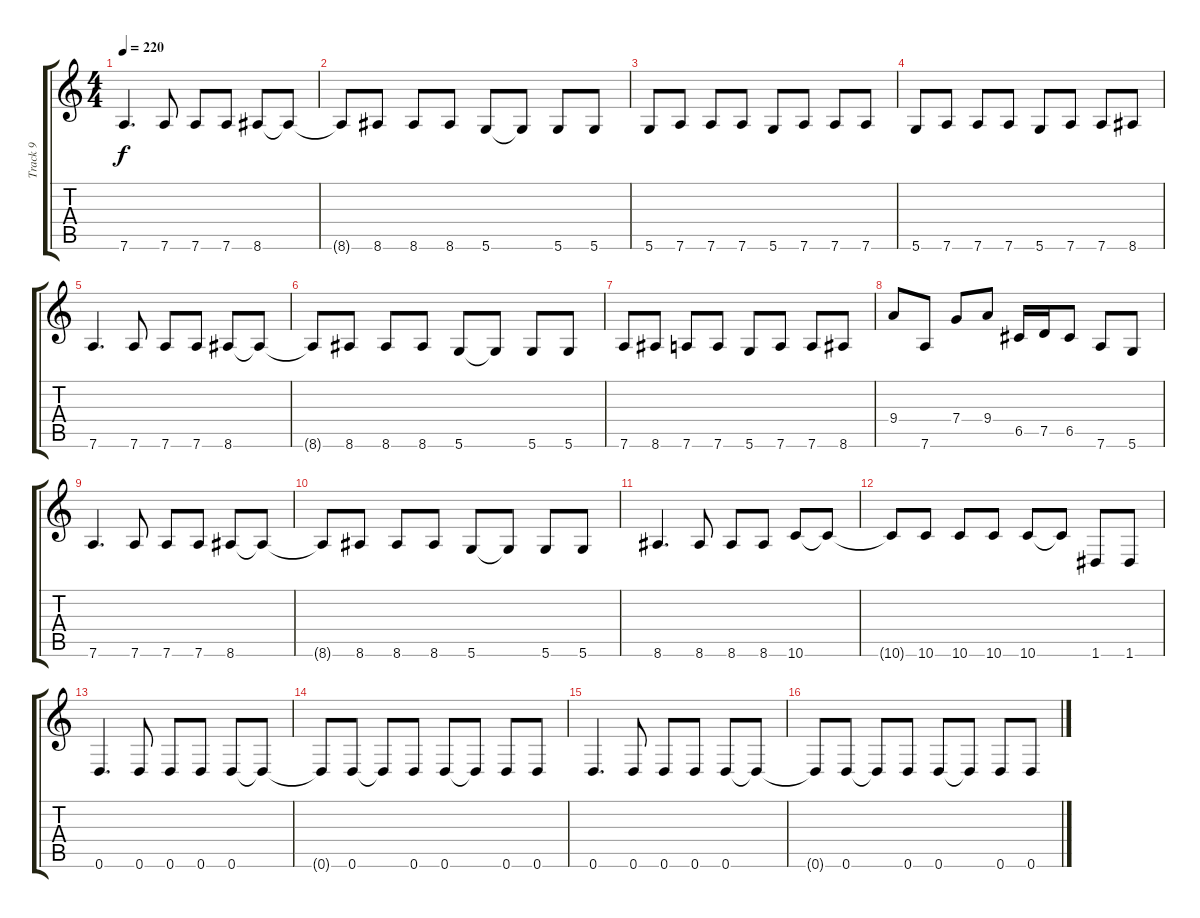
\track ("Track 9" "Track 9") {instrument electricbassfinger}
\staff {score tabs}
\tuning (D4 A3 F3 C3 G2 D2) {hide}
\ts (4 4)
\tempo 220
\clef g2
\ks c
7.6.4{d dy f} 7.6.8 7.6.8 7.6.8 8.6.8 8.6{t}.8 |
8.6{t}.8 8.6.8 8.6.8 8.6.8 5.6.8 5.6{t}.8 5.6.8 5.6.8 |
5.6.8 7.6.8 7.6.8 7.6.8 5.6.8 7.6.8 7.6.8 7.6.8 |
5.6.8 7.6.8 7.6.8 7.6.8 5.6.8 7.6.8 7.6.8 8.6.8 |
7.6.4{d} 7.6.8 7.6.8 7.6.8 8.6.8 8.6{t}.8 |
8.6{t}.8 8.6.8 8.6.8 8.6.8 5.6.8 5.6{t}.8 5.6.8 5.6.8 |
7.6.8 8.6.8 7.6.8 7.6.8 5.6.8 7.6.8 7.6.8 8.6.8 |
9.4.8 7.6.8 7.4.8 9.4.8 6.5.16 7.5.16 6.5.8 7.6.8 5.6.8 |
7.6.4{d} 7.6.8 7.6.8 7.6.8 8.6.8 8.6{t}.8 |
8.6{t}.8 8.6.8 8.6.8 8.6.8 5.6.8 5.6{t}.8 5.6.8 5.6.8 |
8.6.4{d} 8.6.8 8.6.8 8.6.8 10.6.8 10.6{t}.8 |
10.6{t}.8 10.6.8 10.6.8 10.6.8 10.6.8 10.6{t}.8 1.6.8 1.6.8 |
0.6.4{d} 0.6.8 0.6.8 0.6.8 0.6.8 0.6{t}.8 |
0.6{t}.8 0.6.8 0.6{t}.8 0.6.8 0.6.8 0.6{t}.8 0.6.8 0.6.8 |
0.6.4{d} 0.6.8 0.6.8 0.6.8 0.6.8 0.6{t}.8 |
0.6{t}.8 0.6.8 0.6{t}.8 0.6.8 0.6.8 0.6{t}.8 0.6.8 0.6.8
